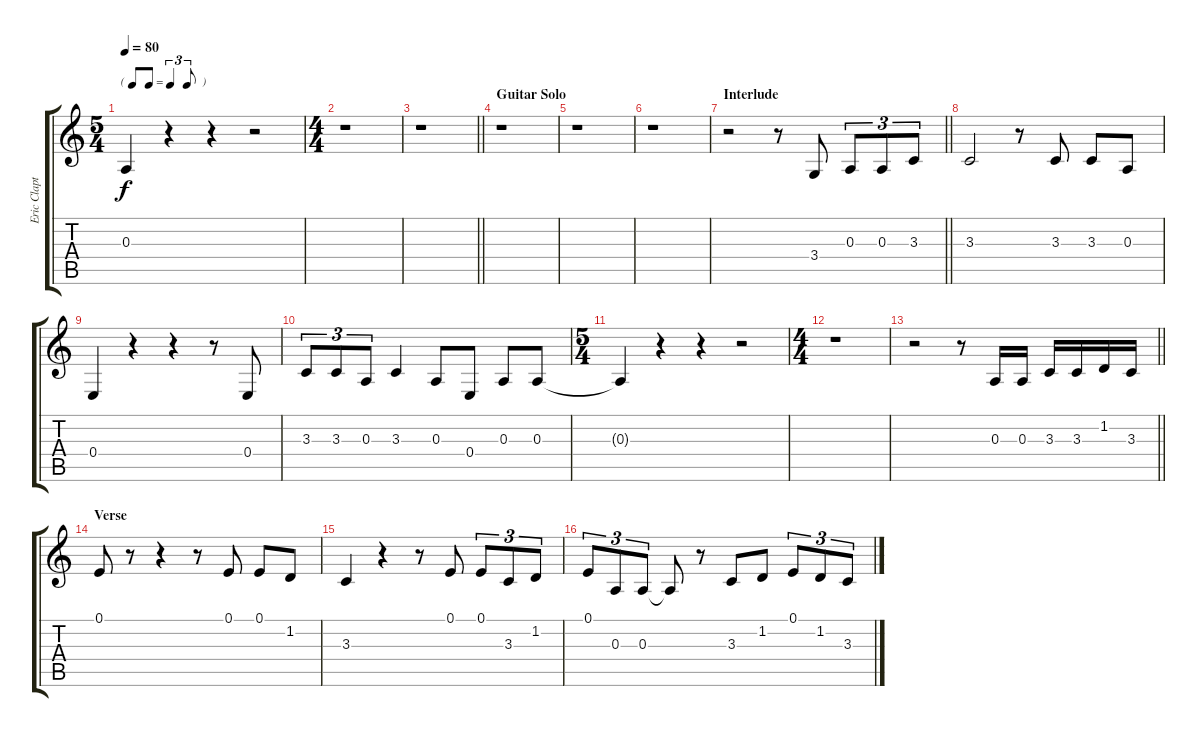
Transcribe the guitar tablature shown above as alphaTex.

\track ("Eric Clapton Voice" "Eric Clapt") {instrument harmonica}
\staff {score tabs}
\tuning (E4 Db4 A3 E3 A2 E2) {hide}
\ts (5 4)
\tf triplet8th
\tempo 80
\clef g2
\ks c
0.3{t}.4{dy f} r.4 r.4 r.2 |
\ts (4 4)
r.1 |
\barLineRight lightlight
r.1 |
\section ("" "Guitar Solo")
r.1 |
r.1 |
r.1 |
\section ("" "Interlude")
\barLineRight lightlight
r.2 r.8 3.4.8 0.3.8{tu (3 2)} 0.3.8{tu (3 2)} 3.3.8{tu (3 2)} |
3.3.2 r.8 3.3.8 3.3.8 0.3.8 |
0.4.4 r.4 r.4 r.8 0.4.8 |
3.3.8{tu (3 2)} 3.3.8{tu (3 2)} 0.3.8{tu (3 2)} 3.3.4 0.3.8 0.4.8 0.3.8 0.3.8 |
\ts (5 4)
0.3{t}.4 r.4 r.4 r.2 |
\ts (4 4)
r.1 |
\barLineRight lightlight
r.2 r.8 0.3.16 0.3.16 3.3.16 3.3.16 1.2.16 3.3.16 |
\section ("" "Verse")
0.1.8 r.8 r.4 r.8 0.1.8 0.1.8 1.2.8 |
3.3.4 r.4 r.8 0.1.8 0.1.8{tu (3 2)} 3.3.8{tu (3 2)} 1.2.8{tu (3 2)} |
0.1.8{tu (3 2)} 0.3.8{tu (3 2)} 0.3.8{tu (3 2)} 0.3{t}.8 r.8 3.3.8 1.2.8 0.1.8{tu (3 2)} 1.2.8{tu (3 2)} 3.3.8{tu (3 2)}
